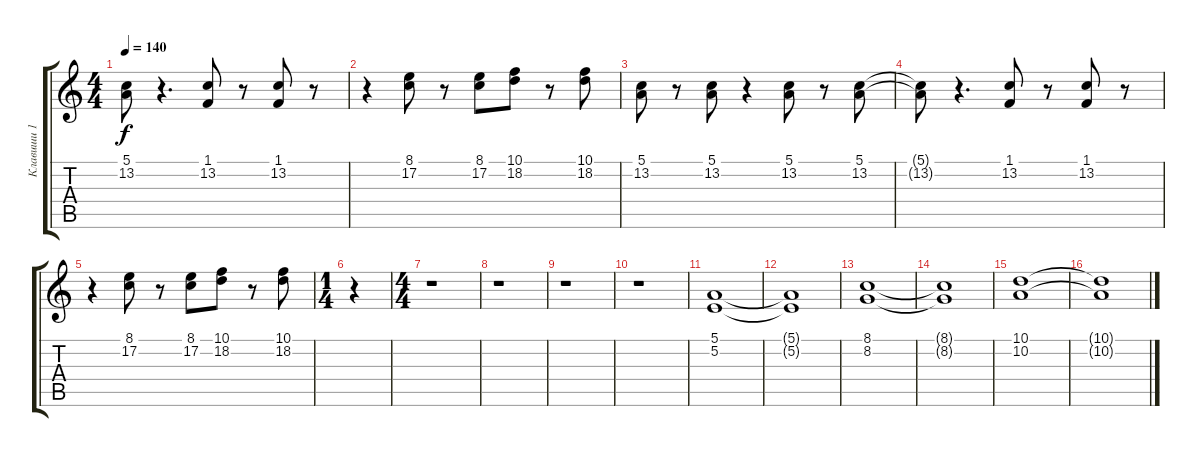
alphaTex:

\track ("Клавиши 1" "Клавиши 1") {instrument choiraahs}
\staff {score tabs}
\tuning (E4 B3 G3 D3 A2 E2) {hide}
\ts (4 4)
\tempo 140
\clef g2
\ks c
(5.1{t} 13.2{t}).8{dy f} r.4{d} (1.1 13.2).8 r.8 (1.1 13.2).8 r.8 |
r.4 (8.1 17.2).8 r.8 (8.1 17.2).8 (10.1 18.2).8 r.8 (10.1 18.2).8 |
(5.1 13.2).8 r.8 (5.1 13.2).8 r.4 (5.1 13.2).8 r.8 (5.1 13.2).8 |
(5.1{t} 13.2{t}).8 r.4{d} (1.1 13.2).8 r.8 (1.1 13.2).8 r.8 |
r.4 (8.1 17.2).8 r.8 (8.1 17.2).8 (10.1 18.2).8 r.8 (10.1 18.2).8 |
\ts (1 4)
r.4 |
\ts (4 4)
r.1 |
r.1 |
r.1 |
r.1 |
(5.1 5.2).1 |
(5.1{t} 5.2{t}).1 |
(8.1 8.2).1 |
(8.1{t} 8.2{t}).1 |
(10.1 10.2).1 |
(10.1{t} 10.2{t}).1
